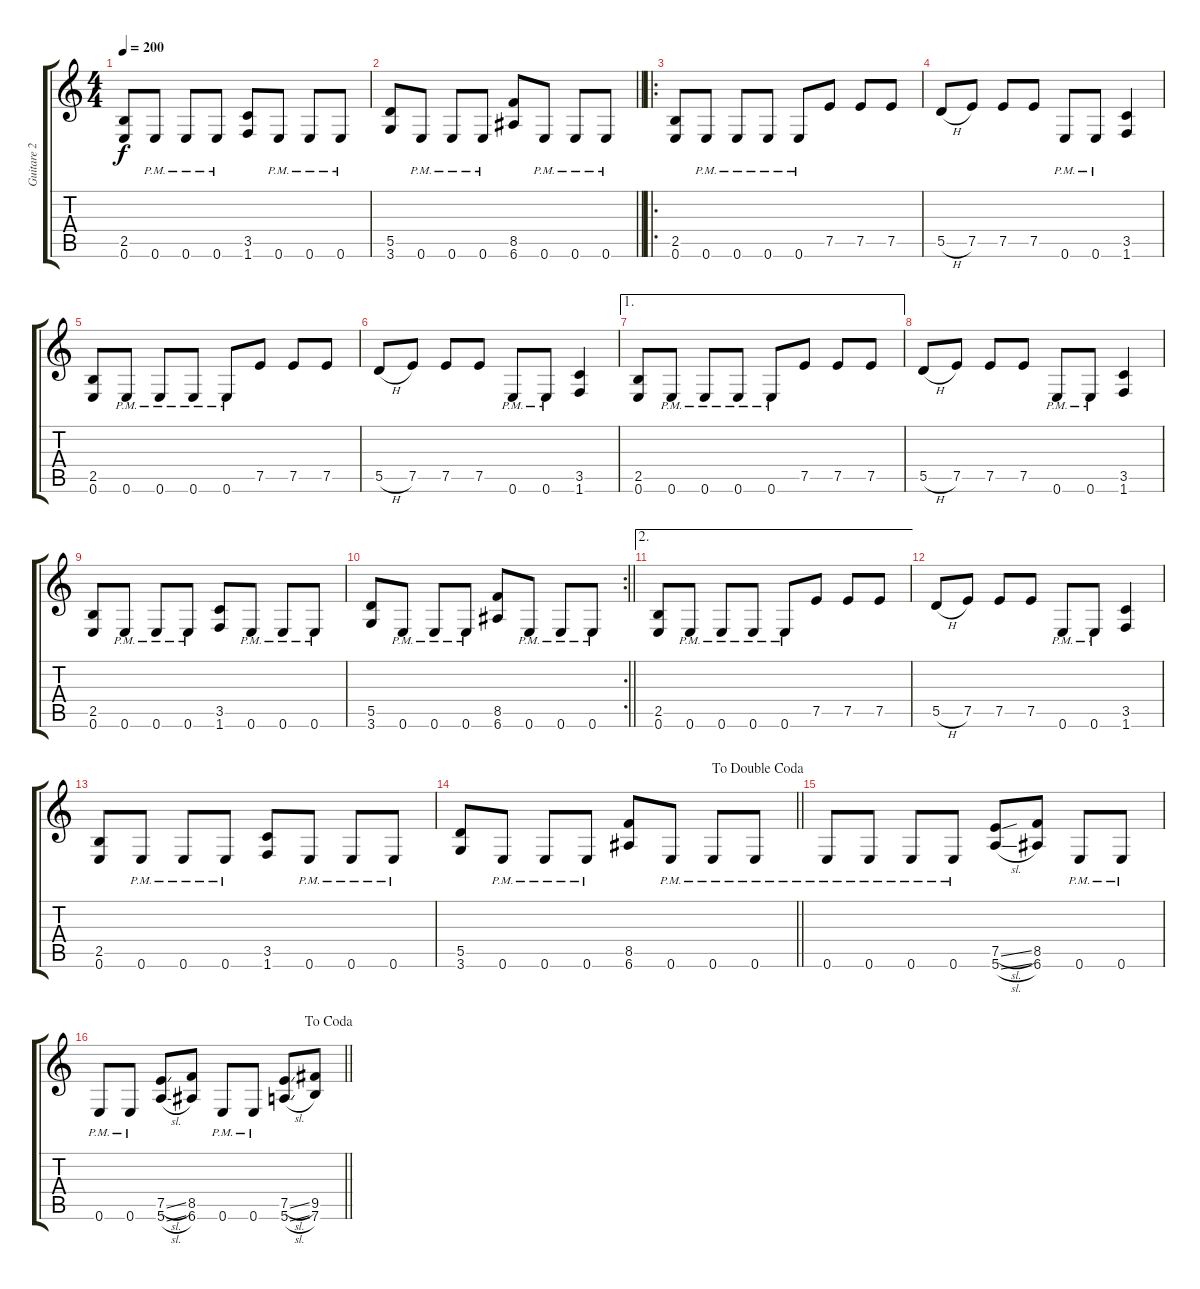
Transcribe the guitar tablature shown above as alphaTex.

\track ("Guitare 2" "Guitare 2") {instrument overdrivenguitar}
\staff {score tabs}
\tuning (E4 B3 G3 D3 A2 E2) {hide}
\ts (4 4)
\tempo 200
\clef g2
\ks c
(2.5 0.6).8{dy f} 0.6{pm}.8 0.6{pm}.8 0.6{pm}.8 (3.5 1.6).8 0.6{pm}.8 0.6{pm}.8 0.6{pm}.8 |
\barLineRight lightlight
(5.5 3.6).8 0.6{pm}.8 0.6{pm}.8 0.6{pm}.8 (8.5 6.6).8 0.6{pm}.8 0.6{pm}.8 0.6{pm}.8 |
\ro
(2.5 0.6).8 0.6{pm}.8 0.6{pm}.8 0.6{pm}.8 0.6{pm}.8 7.5.8 7.5.8 7.5.8 |
5.5{h}.8 7.5.8 7.5.8 7.5.8 0.6{pm}.8 0.6{pm}.8 (3.5 1.6).4 |
(2.5 0.6).8 0.6{pm}.8 0.6{pm}.8 0.6{pm}.8 0.6{pm}.8 7.5.8 7.5.8 7.5.8 |
5.5{h}.8 7.5.8 7.5.8 7.5.8 0.6{pm}.8 0.6{pm}.8 (3.5 1.6).4 |
\ae 1
(2.5 0.6).8 0.6{pm}.8 0.6{pm}.8 0.6{pm}.8 0.6{pm}.8 7.5.8 7.5.8 7.5.8 |
5.5{h}.8 7.5.8 7.5.8 7.5.8 0.6{pm}.8 0.6{pm}.8 (3.5 1.6).4 |
(2.5 0.6).8 0.6{pm}.8 0.6{pm}.8 0.6{pm}.8 (3.5 1.6).8 0.6{pm}.8 0.6{pm}.8 0.6{pm}.8 |
\rc 2
\barLineRight lightlight
(5.5 3.6).8 0.6{pm}.8 0.6{pm}.8 0.6{pm}.8 (8.5 6.6).8 0.6{pm}.8 0.6{pm}.8 0.6{pm}.8 |
\ae 2
(2.5 0.6).8 0.6{pm}.8 0.6{pm}.8 0.6{pm}.8 0.6{pm}.8 7.5.8 7.5.8 7.5.8 |
5.5{h}.8 7.5.8 7.5.8 7.5.8 0.6{pm}.8 0.6{pm}.8 (3.5 1.6).4 |
(2.5 0.6).8 0.6{pm}.8 0.6{pm}.8 0.6{pm}.8 (3.5 1.6).8 0.6{pm}.8 0.6{pm}.8 0.6{pm}.8 |
\jump dadoublecoda
\barLineRight lightlight
(5.5 3.6).8 0.6{pm}.8 0.6{pm}.8 0.6{pm}.8 (8.5 6.6).8 0.6{pm}.8 0.6{pm}.8 0.6{pm}.8 |
0.6{pm}.8 0.6{pm}.8 0.6{pm}.8 0.6{pm}.8 (7.5{sl} 5.6{sl}).8 (8.5 6.6).8 0.6{pm}.8 0.6{pm}.8 |
\jump dacoda
\barLineRight lightlight
0.6{pm}.8 0.6{pm}.8 (7.5{sl} 5.6{sl}).8 (8.5 6.6).8 0.6{pm}.8 0.6{pm}.8 (7.5{sl} 5.6{sl}).8 (9.5 7.6).8
